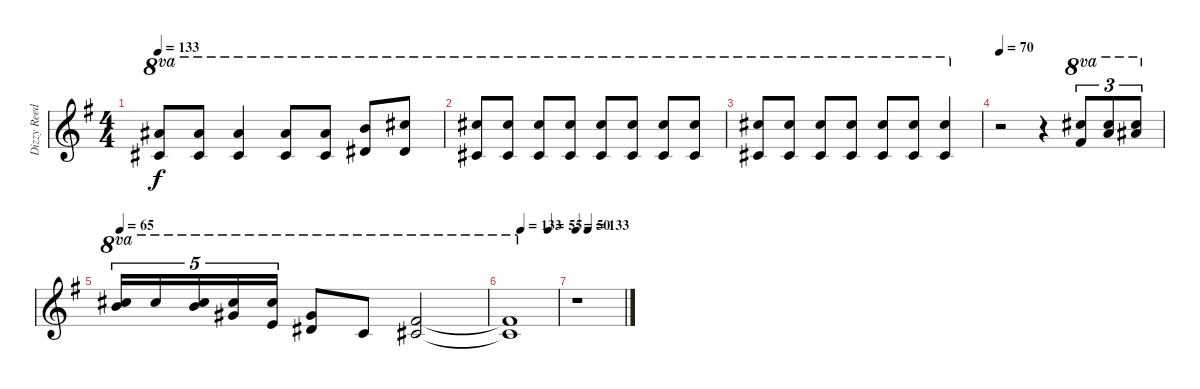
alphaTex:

\track ("Dizzy Reed - Piano" "Dizzy Reed") {instrument acousticgrandpiano}
\staff {score}
\tuning (Eb4 Bb3 Gb3 Db3 Ab2 Eb2) {hide}
\ts (4 4)
\tempo 133
\clef g2
\ks g
(19.1{t} 15.2{t}).8{ot 8va dy f} (19.1 15.2).8{ot 8va} (19.1 15.2).4{ot 8va} (19.1 15.2).8{ot 8va} (19.1 15.2).8{ot 8va} (20.1 17.2).8{ot 8va} (22.1 17.2).8{ot 8va} |
(22.1 15.2).8{ot 8va} (22.1 15.2).8{ot 8va} (22.1 15.2).8{ot 8va} (22.1 15.2).8{ot 8va} (22.1 15.2).8{ot 8va} (22.1 15.2).8{ot 8va} (22.1 15.2).8{ot 8va} (22.1 15.2).8{ot 8va} |
(22.1 15.2).8{ot 8va} (22.1 15.2).8{ot 8va} (22.1 15.2).8{ot 8va} (22.1 15.2).8{ot 8va} (22.1 15.2).8{ot 8va} (22.1 15.2).8{ot 8va} (22.1 15.2).4{ot 8va} |
\tempo 70
r.2 r.4 (22.1 20.2).8{tu (3 2) ot 8va} (22.1 23.2).8{tu (3 2) ot 8va} (22.1 24.2).8{tu (3 2) ot 8va} |
\tempo 65
(22.1 25.2).16{tu (5 4) ot 8va} 22.1.16{tu (5 4) ot 8va} (22.1 25.2).16{tu (5 4) ot 8va} (22.1 22.2).16{tu (5 4) ot 8va} (22.1 18.2).16{tu (5 4) ot 8va} (17.1 17.2).8{ot 8va} 14.2.8{ot 8va} (15.1 15.2).2{ot 8va} |
\tempo (133 0.25)
\tempo (55 0.8125)
(15.1{t} 15.2{t}).1{ot 8va} |
\tempo 50
\tempo (133 0.25)
r.1
